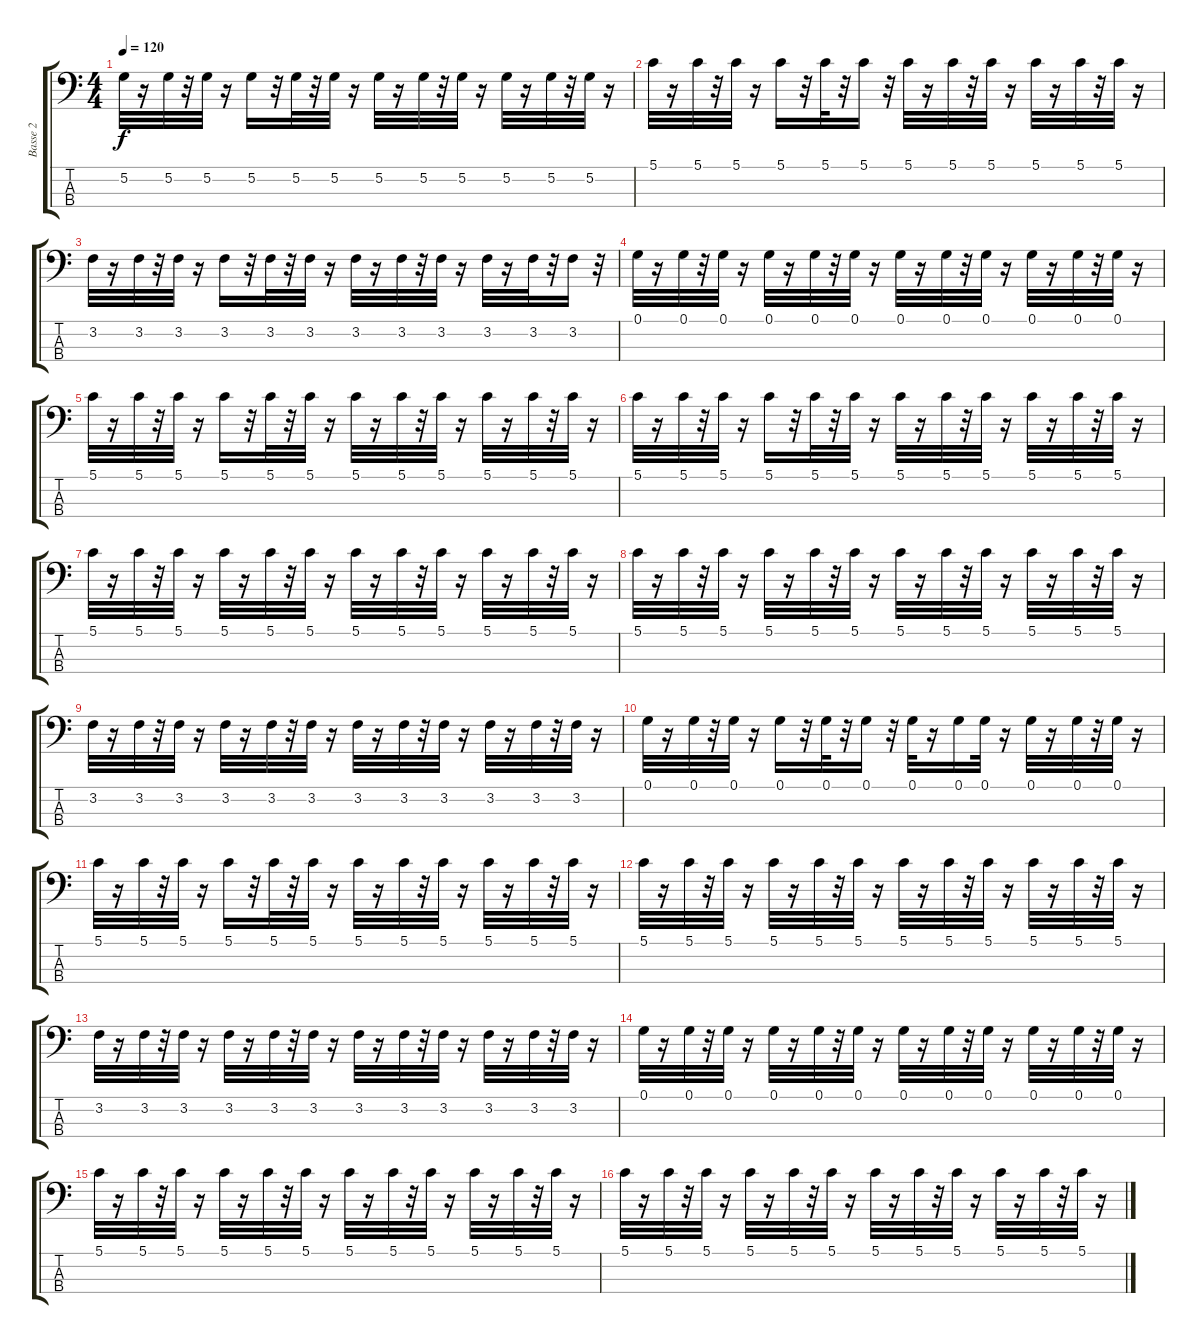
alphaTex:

\track ("Basse 2" "Basse 2") {instrument electricbasspick}
\staff {score tabs}
\tuning (G2 D2 A1 E1) {hide}
\ts (4 4)
\tempo 120
\clef f4
\ks c
5.2.32{dy f} r.16 5.2.32 r.32 5.2.32 r.16 5.2.16 r.32 5.2.32 r.32 5.2.32 r.16 5.2.32 r.16 5.2.32 r.32 5.2.32 r.16 5.2.32 r.16 5.2.32 r.32 5.2.32 r.16 |
5.1.32 r.16 5.1.32 r.32 5.1.32 r.16 5.1.16 r.32 5.1.32 r.32 5.1.16 r.32 5.1.32 r.16 5.1.32 r.32 5.1.32 r.16 5.1.32 r.16 5.1.32 r.32 5.1.32 r.16 |
3.2.32 r.16 3.2.32 r.32 3.2.32 r.16 3.2.16 r.32 3.2.32 r.32 3.2.32 r.16 3.2.32 r.16 3.2.32 r.32 3.2.32 r.16 3.2.32 r.16 3.2.32 r.32 3.2.16 r.32 |
0.1.32 r.16 0.1.32 r.32 0.1.32 r.16 0.1.32 r.16 0.1.32 r.32 0.1.32 r.16 0.1.32 r.16 0.1.32 r.32 0.1.32 r.16 0.1.32 r.16 0.1.32 r.32 0.1.32 r.16 |
5.1.32 r.16 5.1.32 r.32 5.1.32 r.16 5.1.16 r.32 5.1.32 r.32 5.1.32 r.16 5.1.32 r.16 5.1.32 r.32 5.1.32 r.16 5.1.32 r.16 5.1.32 r.32 5.1.32 r.16 |
5.1.32 r.16 5.1.32 r.32 5.1.32 r.16 5.1.16 r.32 5.1.32 r.32 5.1.32 r.16 5.1.32 r.16 5.1.32 r.32 5.1.32 r.16 5.1.32 r.16 5.1.32 r.32 5.1.32 r.16 |
5.1.32 r.16 5.1.32 r.32 5.1.32 r.16 5.1.32 r.16 5.1.32 r.32 5.1.32 r.16 5.1.32 r.16 5.1.32 r.32 5.1.32 r.16 5.1.32 r.16 5.1.32 r.32 5.1.32 r.16 |
5.1.32 r.16 5.1.32 r.32 5.1.32 r.16 5.1.32 r.16 5.1.32 r.32 5.1.32 r.16 5.1.32 r.16 5.1.32 r.32 5.1.32 r.16 5.1.32 r.16 5.1.32 r.32 5.1.32 r.16 |
3.2.32 r.16 3.2.32 r.32 3.2.32 r.16 3.2.32 r.16 3.2.32 r.32 3.2.32 r.16 3.2.32 r.16 3.2.32 r.32 3.2.32 r.16 3.2.32 r.16 3.2.32 r.32 3.2.32 r.16 |
0.1.32 r.16 0.1.32 r.32 0.1.32 r.16 0.1.16 r.32 0.1.32 r.32 0.1.16 r.32 0.1.32 r.16 0.1.16 0.1.32 r.16 0.1.32 r.16 0.1.32 r.32 0.1.32 r.16 |
5.1.32 r.16 5.1.32 r.32 5.1.32 r.16 5.1.16 r.32 5.1.32 r.32 5.1.32 r.16 5.1.32 r.16 5.1.32 r.32 5.1.32 r.16 5.1.32 r.16 5.1.32 r.32 5.1.32 r.16 |
5.1.32 r.16 5.1.32 r.32 5.1.32 r.16 5.1.32 r.16 5.1.32 r.32 5.1.32 r.16 5.1.32 r.16 5.1.32 r.32 5.1.32 r.16 5.1.32 r.16 5.1.32 r.32 5.1.32 r.16 |
3.2.32 r.16 3.2.32 r.32 3.2.32 r.16 3.2.32 r.16 3.2.32 r.32 3.2.32 r.16 3.2.32 r.16 3.2.32 r.32 3.2.32 r.16 3.2.32 r.16 3.2.32 r.32 3.2.32 r.16 |
0.1.32 r.16 0.1.32 r.32 0.1.32 r.16 0.1.32 r.16 0.1.32 r.32 0.1.32 r.16 0.1.32 r.16 0.1.32 r.32 0.1.32 r.16 0.1.32 r.16 0.1.32 r.32 0.1.32 r.16 |
5.1.32 r.16 5.1.32 r.32 5.1.32 r.16 5.1.32 r.16 5.1.32 r.32 5.1.32 r.16 5.1.32 r.16 5.1.32 r.32 5.1.32 r.16 5.1.32 r.16 5.1.32 r.32 5.1.32 r.16 |
5.1.32 r.16 5.1.32 r.32 5.1.32 r.16 5.1.32 r.16 5.1.32 r.32 5.1.32 r.16 5.1.32 r.16 5.1.32 r.32 5.1.32 r.16 5.1.32 r.16 5.1.32 r.32 5.1.32 r.16
